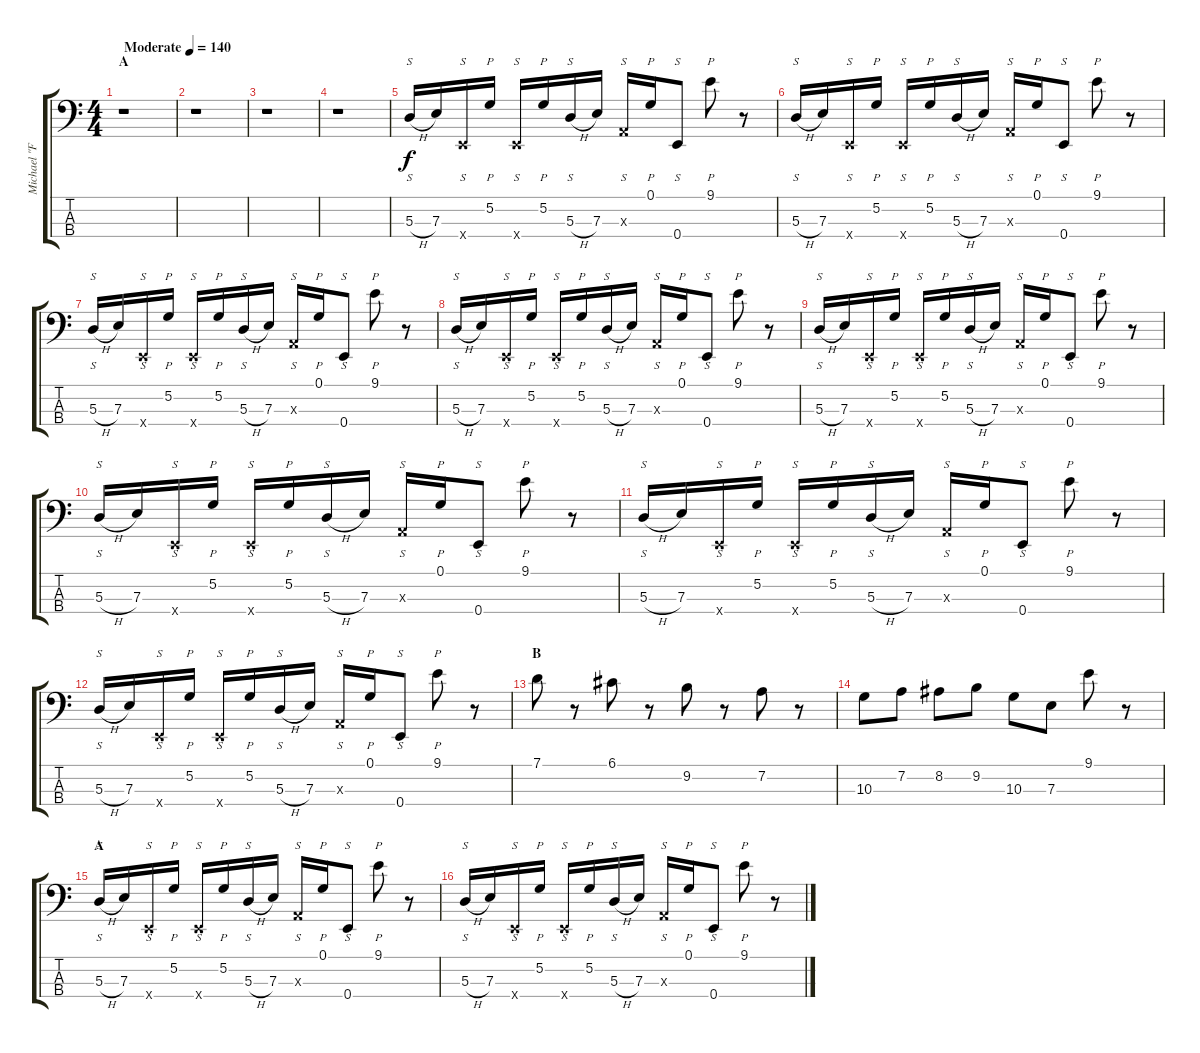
\track ("Michael \"Flea\" Balzary" "Michael \"F") {instrument slapbass1}
\staff {score tabs}
\tuning (G2 D2 A1 E1) {hide}
\ts (4 4)
\section ("" "A")
\tempo (140 "Moderate")
\clef f4
\ks c
r.1{dy f instrument slapbass1} |
r.1 |
r.1 |
r.1 |
5.3{h}.16{s} 7.3.16 0.4{x}.16{s} 5.2.16{p} 0.4{x}.16{s} 5.2.16{p} 5.3{h}.16{s} 7.3.16 0.3{x}.16{s} 0.1.16{p} 0.4.8{s} 9.1.8{p} r.8 |
5.3{h}.16{s} 7.3.16 0.4{x}.16{s} 5.2.16{p} 0.4{x}.16{s} 5.2.16{p} 5.3{h}.16{s} 7.3.16 0.3{x}.16{s} 0.1.16{p} 0.4.8{s} 9.1.8{p} r.8 |
5.3{h}.16{s} 7.3.16 0.4{x}.16{s} 5.2.16{p} 0.4{x}.16{s} 5.2.16{p} 5.3{h}.16{s} 7.3.16 0.3{x}.16{s} 0.1.16{p} 0.4.8{s} 9.1.8{p} r.8 |
5.3{h}.16{s} 7.3.16 0.4{x}.16{s} 5.2.16{p} 0.4{x}.16{s} 5.2.16{p} 5.3{h}.16{s} 7.3.16 0.3{x}.16{s} 0.1.16{p} 0.4.8{s} 9.1.8{p} r.8 |
5.3{h}.16{s} 7.3.16 0.4{x}.16{s} 5.2.16{p} 0.4{x}.16{s} 5.2.16{p} 5.3{h}.16{s} 7.3.16 0.3{x}.16{s} 0.1.16{p} 0.4.8{s} 9.1.8{p} r.8 |
5.3{h}.16{s} 7.3.16 0.4{x}.16{s} 5.2.16{p} 0.4{x}.16{s} 5.2.16{p} 5.3{h}.16{s} 7.3.16 0.3{x}.16{s} 0.1.16{p} 0.4.8{s} 9.1.8{p} r.8 |
5.3{h}.16{s} 7.3.16 0.4{x}.16{s} 5.2.16{p} 0.4{x}.16{s} 5.2.16{p} 5.3{h}.16{s} 7.3.16 0.3{x}.16{s} 0.1.16{p} 0.4.8{s} 9.1.8{p} r.8 |
5.3{h}.16{s} 7.3.16 0.4{x}.16{s} 5.2.16{p} 0.4{x}.16{s} 5.2.16{p} 5.3{h}.16{s} 7.3.16 0.3{x}.16{s} 0.1.16{p} 0.4.8{s} 9.1.8{p} r.8 |
\section ("" "B")
7.1.8 r.8 6.1.8 r.8 9.2.8 r.8 7.2.8 r.8 |
10.3.8 7.2.8 8.2.8 9.2.8 10.3.8 7.3.8 9.1.8 r.8 |
\section ("" "A")
5.3{h}.16{s} 7.3.16 0.4{x}.16{s} 5.2.16{p} 0.4{x}.16{s} 5.2.16{p} 5.3{h}.16{s} 7.3.16 0.3{x}.16{s} 0.1.16{p} 0.4.8{s} 9.1.8{p} r.8 |
5.3{h}.16{s} 7.3.16 0.4{x}.16{s} 5.2.16{p} 0.4{x}.16{s} 5.2.16{p} 5.3{h}.16{s} 7.3.16 0.3{x}.16{s} 0.1.16{p} 0.4.8{s} 9.1.8{p} r.8
